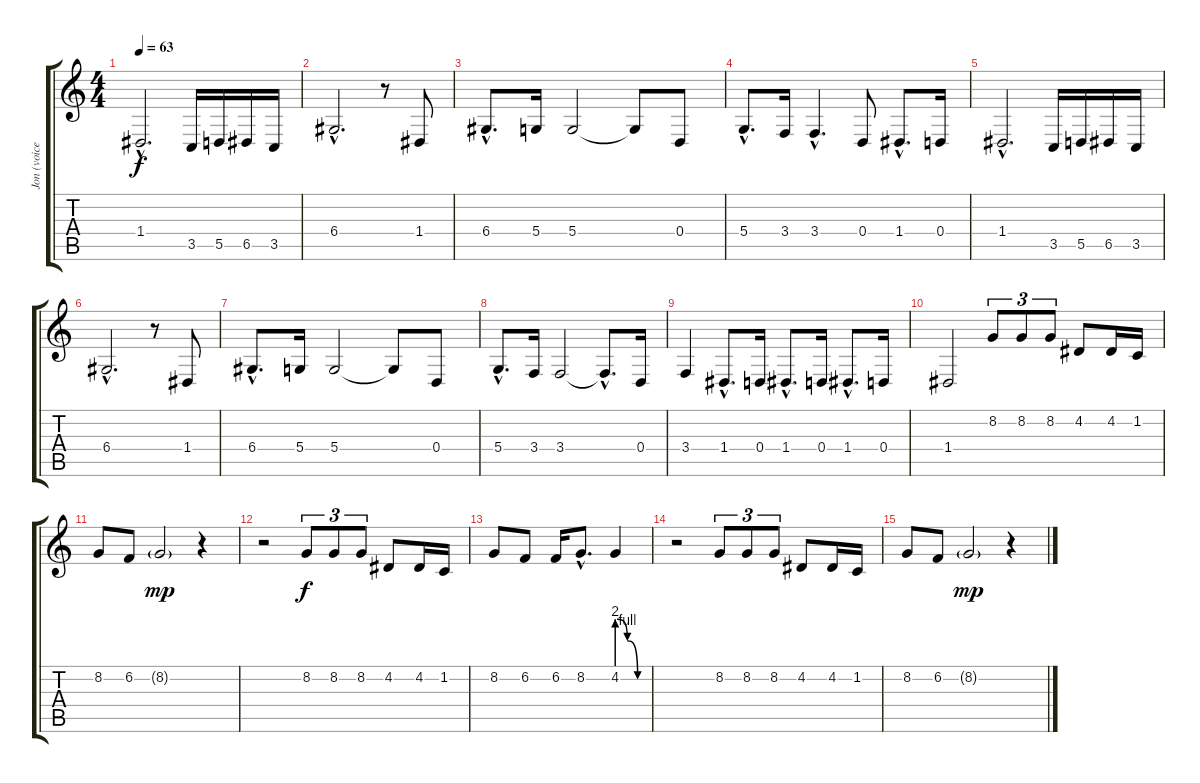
\track ("Jon (voice)" "Jon (voice") {instrument mutedtrumpet}
\staff {score tabs}
\tuning (E4 B3 G3 D3 A2 E2) {hide}
\ts (4 4)
\tempo 63
\clef g2
\ks c
1.4{hac}.2{d dy f instrument mutedtrumpet} 3.5.16 5.5.16 6.5.16 3.5.16 |
6.4{hac}.2{d} r.8 1.4.8 |
6.4{hac}.8{d} 5.4.16 5.4.2 5.4{t}.8 0.4.8 |
5.4{hac}.8{d} 3.4.16 3.4{hac}.4{d} 0.4.8 1.4{hac}.8{d} 0.4.16 |
1.4{hac}.2{d} 3.5.16 5.5.16 6.5.16 3.5.16 |
6.4{hac}.2{d} r.8 1.4.8 |
6.4{hac}.8{d} 5.4.16 5.4.2 5.4{t}.8 0.4.8 |
5.4{hac}.8{d} 3.4.16 3.4.2 3.4{hac t}.8{d} 0.4.16 |
3.4.4 1.4{hac}.8{d} 0.4.16 1.4{hac}.8{d} 0.4.16 1.4{hac}.8{d} 0.4.16 |
1.4.2 8.2.8{tu (3 2)} 8.2.8{tu (3 2)} 8.2.8{tu (3 2)} 4.2.8 4.2.16 1.2.16 |
8.2.8 6.2.8 8.2{g}.2{dy mp} r.4 |
r.2 8.2.8{tu (3 2) dy f} 8.2.8{tu (3 2)} 8.2.8{tu (3 2)} 4.2.8 4.2.16 1.2.16 |
8.2.8 6.2.8 6.2.16 8.2{hac}.8{d} 4.2{be (custom 0 8 20 4 40 0 60 0)}.4 |
r.2 8.2.8{tu (3 2)} 8.2.8{tu (3 2)} 8.2.8{tu (3 2)} 4.2.8 4.2.16 1.2.16 |
8.2.8 6.2.8 8.2{g}.2{dy mp} r.4
